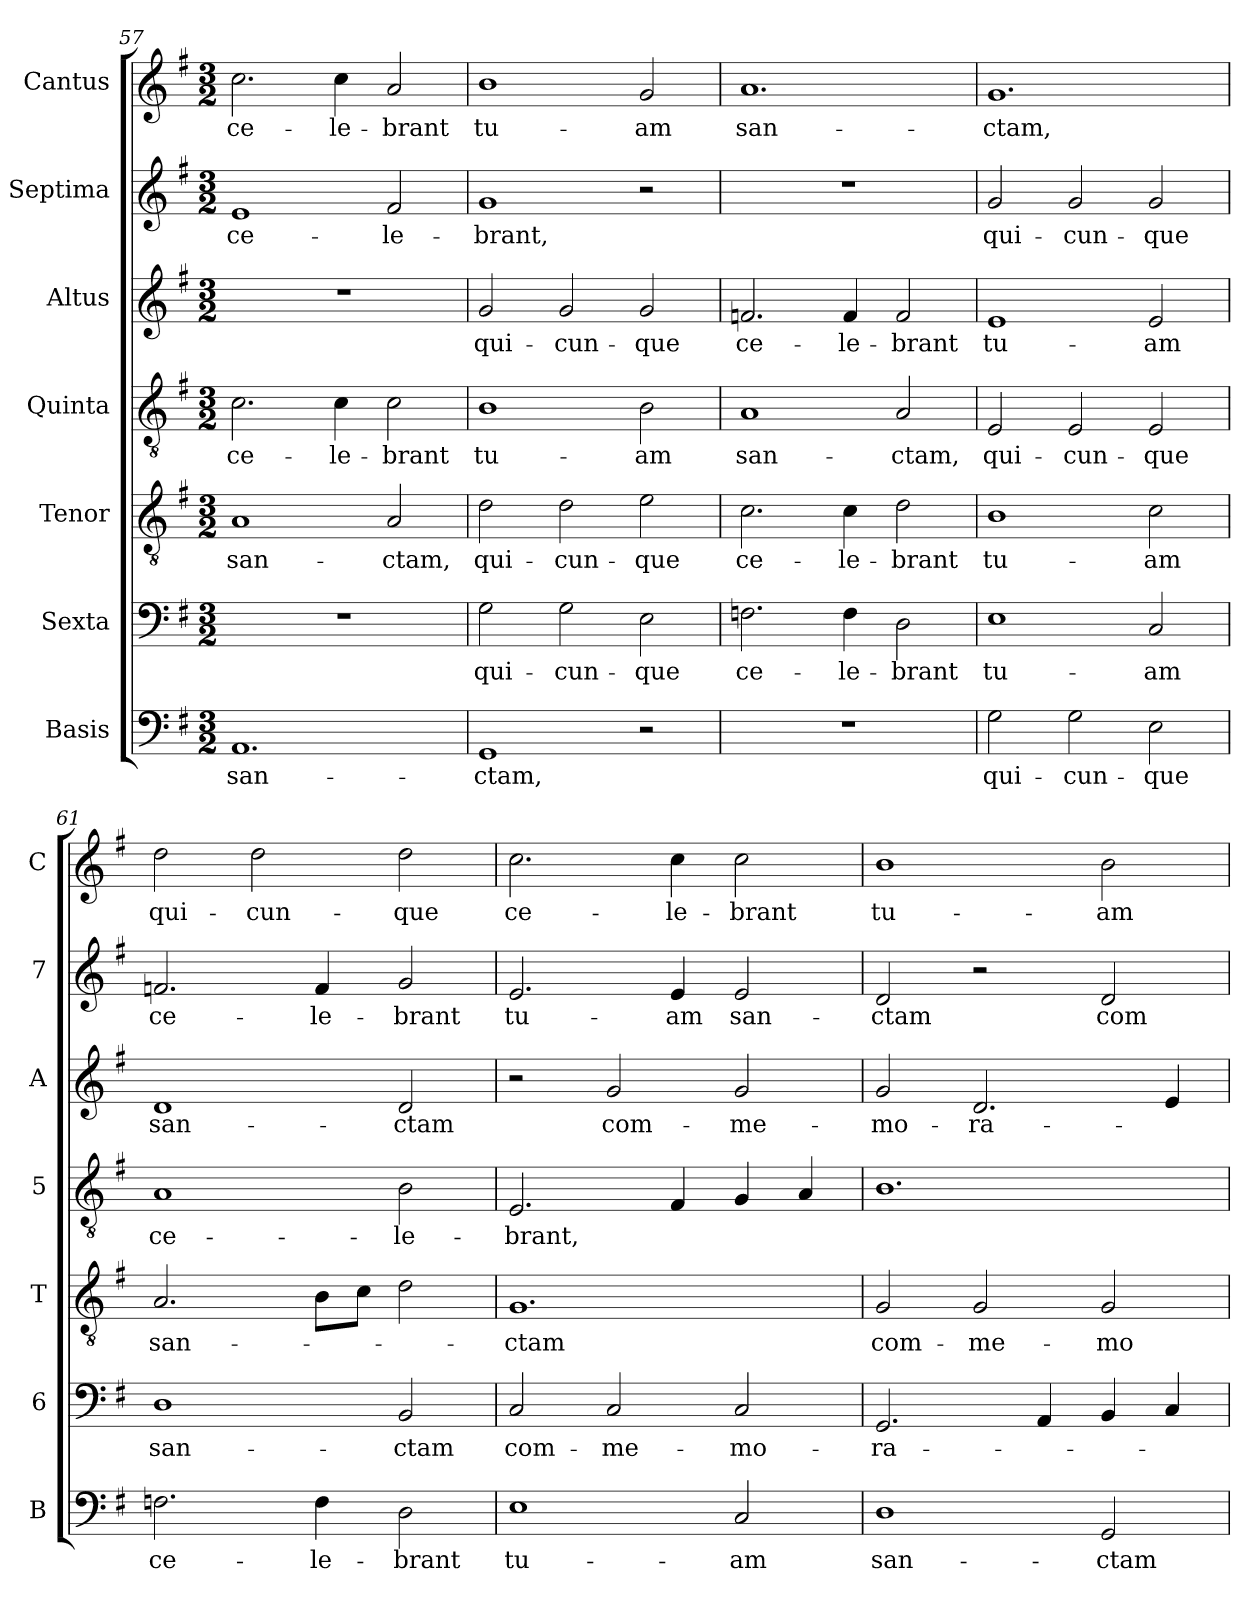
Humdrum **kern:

**kern	**text	**kern	**text	**kern	**text	**kern	**text	**kern	**text	**kern	**text	**kern	**text
*part7	*part7	*part6	*part6	*part5	*part5	*part4	*part4	*part3	*part3	*part2	*part2	*part1	*part1
*staff7	*staff7	*staff6	*staff6	*staff5	*staff5	*staff4	*staff4	*staff3	*staff3	*staff2	*staff2	*staff1	*staff1
*I"Basis	*	*I"Sexta	*	*I"Tenor	*	*I"Quinta	*	*I"Altus	*	*I"Septima	*	*I"Cantus	*
*I'B	*	*I'6	*	*I'T	*	*I'5	*	*I'A	*	*I'7	*	*I'C	*
*clefF4	*	*clefF4	*	*clefGv2	*	*clefGv2	*	*clefG2	*	*clefG2	*	*clefG2	*
*k[f#]	*	*k[f#]	*	*k[f#]	*	*k[f#]	*	*k[f#]	*	*k[f#]	*	*k[f#]	*
*G:	*	*G:	*	*G:	*	*G:	*	*G:	*	*G:	*	*G:	*
*M3/2	*	*M3/2	*	*M3/2	*	*M3/2	*	*M3/2	*	*M3/2	*	*M3/2	*
=57	=57	=57	=57	=57	=57	=57	=57	=57	=57	=57	=57	=57	=57
!	!LO:LY:b	!	!	!	!LO:LY:b	!	!LO:LY:b	!	!	!	!LO:LY:b	!	!LO:LY:b
1.AA	san-	1.r	.	1A	san-	2.c\	ce-	1.r	.	1e	ce-	2.cc\	ce-
!	!	!	!	!	!	!	!LO:LY:b	!	!	!	!	!	!LO:LY:b
.	.	.	.	.	.	4c\	-le-	.	.	.	.	4cc\	-le-
!	!	!	!	!	!LO:LY:b	!	!LO:LY:b	!	!	!	!LO:LY:b	!	!LO:LY:b
.	.	.	.	2A/	-ctam,	2c\	-brant	.	.	2f#/	-le-	2a/	-brant
=58	=58	=58	=58	=58	=58	=58	=58	=58	=58	=58	=58	=58	=58
!	!LO:LY:b	!	!LO:LY:b	!	!LO:LY:b	!	!LO:LY:b	!	!LO:LY:b	!	!LO:LY:b	!	!LO:LY:b
1GG	-ctam,	2G\	qui-	2d\	qui-	1B	tu-	2g/	qui-	1g	-brant,	1b	tu-
!	!	!	!LO:LY:b	!	!LO:LY:b	!	!	!	!LO:LY:b	!	!	!	!
.	.	2G\	-cun-	2d\	-cun-	.	.	2g/	-cun-	.	.	.	.
!	!	!	!LO:LY:b	!	!LO:LY:b	!	!LO:LY:b	!	!LO:LY:b	!	!	!	!LO:LY:b
2r	.	2E\	-que	2e\	-que	2B\	-am	2g/	-que	2r	.	2g/	-am
=59	=59	=59	=59	=59	=59	=59	=59	=59	=59	=59	=59	=59	=59
!	!	!	!LO:LY:b	!	!LO:LY:b	!	!LO:LY:b	!	!LO:LY:b	!	!	!	!LO:LY:b
1.r	.	2.Fn\	ce-	2.c\	ce-	1A	san-	2.fn/	ce-	1.r	.	1.a	san-
!	!	!	!LO:LY:b	!	!LO:LY:b	!	!	!	!LO:LY:b	!	!	!	!
.	.	4F\	-le-	4c\	-le-	.	.	4f/	-le-	.	.	.	.
!	!	!	!LO:LY:b	!	!LO:LY:b	!	!LO:LY:b	!	!LO:LY:b	!	!	!	!
.	.	2D\	-brant	2d\	-brant	2A/	-ctam,	2f/	-brant	.	.	.	.
=60	=60	=60	=60	=60	=60	=60	=60	=60	=60	=60	=60	=60	=60
!	!LO:LY:b	!	!LO:LY:b	!	!LO:LY:b	!	!LO:LY:b	!	!LO:LY:b	!	!LO:LY:b	!	!LO:LY:b
2G\	qui-	1E	tu-	1B	tu-	2E/	qui-	1e	tu-	2g/	qui-	1.g	-ctam,
!	!LO:LY:b	!	!	!	!	!	!LO:LY:b	!	!	!	!LO:LY:b	!	!
2G\	-cun-	.	.	.	.	2E/	-cun-	.	.	2g/	-cun-	.	.
!	!LO:LY:b	!	!LO:LY:b	!	!LO:LY:b	!	!LO:LY:b	!	!LO:LY:b	!	!LO:LY:b	!	!
2E\	-que	2C/	-am	2c\	-am	2E/	-que	2e/	-am	2g/	-que	.	.
!!LO:LB:g=z
=61	=61	=61	=61	=61	=61	=61	=61	=61	=61	=61	=61	=61	=61
!	!LO:LY:b	!	!LO:LY:b	!	!LO:LY:b	!	!LO:LY:b	!	!LO:LY:b	!	!LO:LY:b	!	!LO:LY:b
2.Fn\	ce-	1D	san-	2.A/	san-	1A	ce-	1d	san-	2.fn/	ce-	2dd\	qui-
!	!	!	!	!	!	!	!	!	!	!	!	!	!LO:LY:b
.	.	.	.	.	.	.	.	.	.	.	.	2dd\	-cun-
!	!LO:LY:b	!	!	!	!	!	!	!	!	!	!LO:LY:b	!	!
4F\	-le-	.	.	8B\L	.	.	.	.	.	4f/	-le-	.	.
.	.	.	.	8c\J	.	.	.	.	.	.	.	.	.
!	!LO:LY:b	!	!LO:LY:b	!	!	!	!LO:LY:b	!	!LO:LY:b	!	!LO:LY:b	!	!LO:LY:b
2D\	-brant	2BB/	-ctam	2d\	.	2B\	-le-	2d/	-ctam	2g/	-brant	2dd\	-que
=62	=62	=62	=62	=62	=62	=62	=62	=62	=62	=62	=62	=62	=62
!	!LO:LY:b	!	!LO:LY:b	!	!LO:LY:b	!	!LO:LY:b	!	!	!	!LO:LY:b	!	!LO:LY:b
1E	tu-	2C/	com-	1.G	-ctam	2.E/	-brant,	2r	.	2.e/	tu-	2.cc\	ce-
!	!	!	!LO:LY:b	!	!	!	!	!	!LO:LY:b	!	!	!	!
.	.	2C/	-me-	.	.	.	.	2g/	com-	.	.	.	.
!	!	!	!	!	!	!	!	!	!	!	!LO:LY:b	!	!LO:LY:b
.	.	.	.	.	.	4F#/	.	.	.	4e/	-am	4cc\	-le-
!	!LO:LY:b	!	!LO:LY:b	!	!	!	!	!	!LO:LY:b	!	!LO:LY:b	!	!LO:LY:b
2C/	-am	2C/	-mo-	.	.	4G/	.	2g/	-me-	2e/	san-	2cc\	-brant
.	.	.	.	.	.	4A/	.	.	.	.	.	.	.
=63	=63	=63	=63	=63	=63	=63	=63	=63	=63	=63	=63	=63	=63
!	!LO:LY:b	!	!LO:LY:b	!	!LO:LY:b	!	!	!	!LO:LY:b	!	!LO:LY:b	!	!LO:LY:b
1D	san-	2.GG/	-ra-	2G/	com-	1.B	.	2g/	-mo-	2d/	-ctam	1b	tu-
!	!	!	!	!	!LO:LY:b	!	!	!	!LO:LY:b	!	!	!	!
.	.	.	.	2G/	-me-	.	.	2.d/	-ra-	2r	.	.	.
.	.	4AA/	.	.	.	.	.	.	.	.	.	.	.
!	!LO:LY:b	!	!	!	!LO:LY:b	!	!	!	!	!	!LO:LY:b	!	!LO:LY:b
2GG/	-ctam	4BB/	.	2G/	-mo-	.	.	.	.	2d/	com-	2b\	-am
.	.	4C/	.	.	.	.	.	4e/	.	.	.	.	.
=	=	=	=	=	=	=	=	=	=	=	=	=	=
*-	*-	*-	*-	*-	*-	*-	*-	*-	*-	*-	*-	*-	*-
